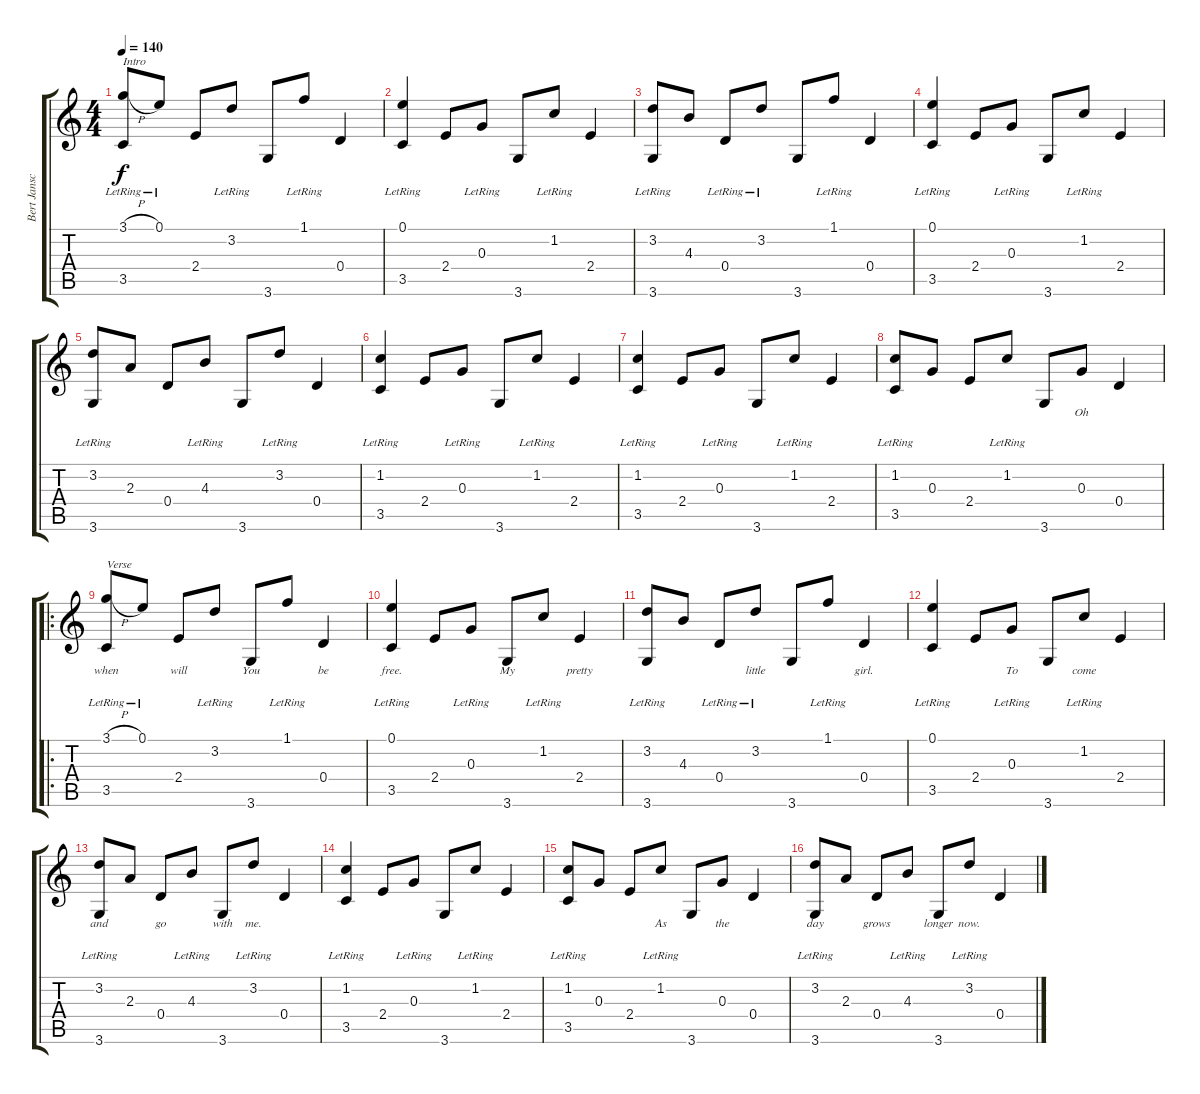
\track ("Bert Jansch" "Bert Jansc") {instrument acousticguitarnylon}
\staff {score tabs}
\tuning (E4 B3 G3 D3 A2 E2) {hide}
\ts (4 4)
\tempo 140
\clef g2
\ks c
(3.1{h} 3.5{lr}).8{txt "Intro" dy f instrument acousticguitarnylon} 0.1{lr}.8 2.4.8 3.2{lr}.8 3.6.8 1.1{lr}.8 0.4.4 |
(0.1{lr} 3.5).4 2.4.8 0.3{lr}.8 3.6.8 1.2{lr}.8 2.4.4 |
(3.2{lr} 3.6).8 4.3.8 0.4{lr}.8 3.2{lr}.8 3.6.8 1.1{lr}.8 0.4.4 |
(0.1{lr} 3.5).4 2.4.8 0.3{lr}.8 3.6.8 1.2{lr}.8 2.4.4 |
(3.2{lr} 3.6).8 2.3.8 0.4.8 4.3{lr}.8 3.6.8 3.2{lr}.8 0.4.4 |
(1.2{lr} 3.5).4 2.4.8 0.3{lr}.8 3.6.8 1.2{lr}.8 2.4.4 |
(1.2{lr} 3.5).4 2.4.8 0.3{lr}.8 3.6.8 1.2{lr}.8 2.4.4 |
(1.2{lr} 3.5).8{lyrics (0 "") lyrics (1 "") lyrics (2 "") lyrics (3 "") lyrics (4 "")} 0.3.8{lyrics (0 "") lyrics (1 "") lyrics (2 "") lyrics (3 "") lyrics (4 "")} 2.4.8{lyrics (0 "") lyrics (1 "") lyrics (2 "") lyrics (3 "") lyrics (4 "")} 1.2{lr}.8{lyrics (0 "") lyrics (1 "") lyrics (2 "") lyrics (3 "") lyrics (4 "")} 3.6.8{lyrics (0 "") lyrics (1 "") lyrics (2 "") lyrics (3 "") lyrics (4 "")} 0.3.8{lyrics (0 "Oh") lyrics (1 "") lyrics (2 "") lyrics (3 "") lyrics (4 "")} 0.4.4{lyrics (0 "") lyrics (1 "") lyrics (2 "") lyrics (3 "") lyrics (4 "")} |
\ro
(3.1{h} 3.5{lr}).8{txt "Verse" lyrics (0 "when") lyrics (1 "") lyrics (2 "") lyrics (3 "") lyrics (4 "")} 0.1{lr}.8{lyrics (0 "") lyrics (1 "") lyrics (2 "") lyrics (3 "") lyrics (4 "")} 2.4.8{lyrics (0 "will") lyrics (1 "") lyrics (2 "") lyrics (3 "") lyrics (4 "")} 3.2{lr}.8{lyrics (0 "") lyrics (1 "") lyrics (2 "") lyrics (3 "") lyrics (4 "")} 3.6.8{lyrics (0 "You") lyrics (1 "") lyrics (2 "") lyrics (3 "") lyrics (4 "")} 1.1{lr}.8{lyrics (0 "") lyrics (1 "") lyrics (2 "") lyrics (3 "") lyrics (4 "")} 0.4.4{lyrics (0 "be") lyrics (1 "") lyrics (2 "") lyrics (3 "") lyrics (4 "")} |
(0.1{lr} 3.5).4{lyrics (0 "free.") lyrics (1 "") lyrics (2 "") lyrics (3 "") lyrics (4 "")} 2.4.8{lyrics (0 "") lyrics (1 "") lyrics (2 "") lyrics (3 "") lyrics (4 "")} 0.3{lr}.8{lyrics (0 "") lyrics (1 "") lyrics (2 "") lyrics (3 "") lyrics (4 "")} 3.6.8{lyrics (0 "My") lyrics (1 "") lyrics (2 "") lyrics (3 "") lyrics (4 "")} 1.2{lr}.8{lyrics (0 "") lyrics (1 "") lyrics (2 "") lyrics (3 "") lyrics (4 "")} 2.4.4{lyrics (0 "pretty") lyrics (1 "") lyrics (2 "") lyrics (3 "") lyrics (4 "")} |
(3.2{lr} 3.6).8{lyrics (0 "") lyrics (1 "") lyrics (2 "") lyrics (3 "") lyrics (4 "")} 4.3.8{lyrics (0 "") lyrics (1 "") lyrics (2 "") lyrics (3 "") lyrics (4 "")} 0.4{lr}.8{lyrics (0 "") lyrics (1 "") lyrics (2 "") lyrics (3 "") lyrics (4 "")} 3.2{lr}.8{lyrics (0 "little") lyrics (1 "") lyrics (2 "") lyrics (3 "") lyrics (4 "")} 3.6.8{lyrics (0 "") lyrics (1 "") lyrics (2 "") lyrics (3 "") lyrics (4 "")} 1.1{lr}.8{lyrics (0 "") lyrics (1 "") lyrics (2 "") lyrics (3 "") lyrics (4 "")} 0.4.4{lyrics (0 "girl.") lyrics (1 "") lyrics (2 "") lyrics (3 "") lyrics (4 "")} |
(0.1{lr} 3.5).4{lyrics (0 "") lyrics (1 "") lyrics (2 "") lyrics (3 "") lyrics (4 "")} 2.4.8{lyrics (0 "") lyrics (1 "") lyrics (2 "") lyrics (3 "") lyrics (4 "")} 0.3{lr}.8{lyrics (0 "To") lyrics (1 "") lyrics (2 "") lyrics (3 "") lyrics (4 "")} 3.6.8{lyrics (0 "") lyrics (1 "") lyrics (2 "") lyrics (3 "") lyrics (4 "")} 1.2{lr}.8{lyrics (0 "come") lyrics (1 "") lyrics (2 "") lyrics (3 "") lyrics (4 "")} 2.4.4{lyrics (0 "") lyrics (1 "") lyrics (2 "") lyrics (3 "") lyrics (4 "")} |
(3.2{lr} 3.6).8{lyrics (0 "and") lyrics (1 "") lyrics (2 "") lyrics (3 "") lyrics (4 "")} 2.3.8{lyrics (0 "") lyrics (1 "") lyrics (2 "") lyrics (3 "") lyrics (4 "")} 0.4.8{lyrics (0 "go") lyrics (1 "") lyrics (2 "") lyrics (3 "") lyrics (4 "")} 4.3{lr}.8{lyrics (0 "") lyrics (1 "") lyrics (2 "") lyrics (3 "") lyrics (4 "")} 3.6.8{lyrics (0 "with") lyrics (1 "") lyrics (2 "") lyrics (3 "") lyrics (4 "")} 3.2{lr}.8{lyrics (0 "me.") lyrics (1 "") lyrics (2 "") lyrics (3 "") lyrics (4 "")} 0.4.4{lyrics (0 "") lyrics (1 "") lyrics (2 "") lyrics (3 "") lyrics (4 "")} |
(1.2{lr} 3.5).4{lyrics (0 "") lyrics (1 "") lyrics (2 "") lyrics (3 "") lyrics (4 "")} 2.4.8{lyrics (0 "") lyrics (1 "") lyrics (2 "") lyrics (3 "") lyrics (4 "")} 0.3{lr}.8{lyrics (0 "") lyrics (1 "") lyrics (2 "") lyrics (3 "") lyrics (4 "")} 3.6.8{lyrics (0 "") lyrics (1 "") lyrics (2 "") lyrics (3 "") lyrics (4 "")} 1.2{lr}.8{lyrics (0 "") lyrics (1 "") lyrics (2 "") lyrics (3 "") lyrics (4 "")} 2.4.4{lyrics (0 "") lyrics (1 "") lyrics (2 "") lyrics (3 "") lyrics (4 "")} |
(1.2{lr} 3.5).8{lyrics (0 "") lyrics (1 "") lyrics (2 "") lyrics (3 "") lyrics (4 "")} 0.3.8{lyrics (0 "") lyrics (1 "") lyrics (2 "") lyrics (3 "") lyrics (4 "")} 2.4.8{lyrics (0 "") lyrics (1 "") lyrics (2 "") lyrics (3 "") lyrics (4 "")} 1.2{lr}.8{lyrics (0 "As") lyrics (1 "") lyrics (2 "") lyrics (3 "") lyrics (4 "")} 3.6.8{lyrics (0 "") lyrics (1 "") lyrics (2 "") lyrics (3 "") lyrics (4 "")} 0.3.8{lyrics (0 "the") lyrics (1 "") lyrics (2 "") lyrics (3 "") lyrics (4 "")} 0.4.4{lyrics (0 "") lyrics (1 "") lyrics (2 "") lyrics (3 "") lyrics (4 "")} |
(3.2{lr} 3.6).8{lyrics (0 "day") lyrics (1 "") lyrics (2 "") lyrics (3 "") lyrics (4 "")} 2.3.8{lyrics (0 "") lyrics (1 "") lyrics (2 "") lyrics (3 "") lyrics (4 "")} 0.4.8{lyrics (0 "grows") lyrics (1 "") lyrics (2 "") lyrics (3 "") lyrics (4 "")} 4.3{lr}.8{lyrics (0 "") lyrics (1 "") lyrics (2 "") lyrics (3 "") lyrics (4 "")} 3.6.8{lyrics (0 "longer") lyrics (1 "") lyrics (2 "") lyrics (3 "") lyrics (4 "")} 3.2{lr}.8{lyrics (0 "now.") lyrics (1 "") lyrics (2 "") lyrics (3 "") lyrics (4 "")} 0.4.4{lyrics (0 "") lyrics (1 "") lyrics (2 "") lyrics (3 "") lyrics (4 "")}
